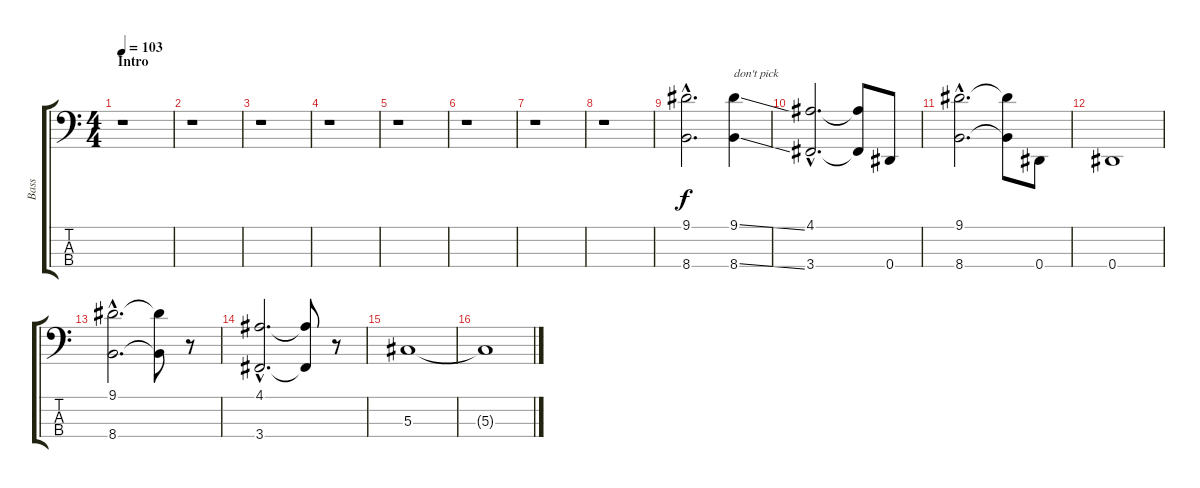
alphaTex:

\track ("Bass" "Bass") {instrument electricbassfinger}
\staff {score tabs}
\tuning (Gb2 Db2 Ab1 Eb1) {hide}
\ts (4 4)
\section ("" "Intro")
\tempo 103
\clef f4
\ks c
r.1{dy f instrument electricbassfinger} |
r.1 |
r.1 |
r.1 |
r.1 |
r.1 |
r.1 |
r.1 |
(9.1{hac} 8.4{hac}).2{d} (9.1{ss} 8.4{ss}).4{txt "don't pick"} |
(4.1{hac} 3.4{hac}).2{d} (4.1{t} 3.4{t}).8 0.4.8 |
(9.1{hac} 8.4{hac}).2{d} (9.1{t} 8.4{t}).8 0.4.8 |
0.4.1 |
(9.1{hac} 8.4{hac}).2{d} (9.1{t} 8.4{t}).8 r.8 |
(4.1{hac} 3.4{hac}).2{d} (4.1{t} 3.4{t}).8 r.8 |
5.3.1 |
5.3{t}.1
